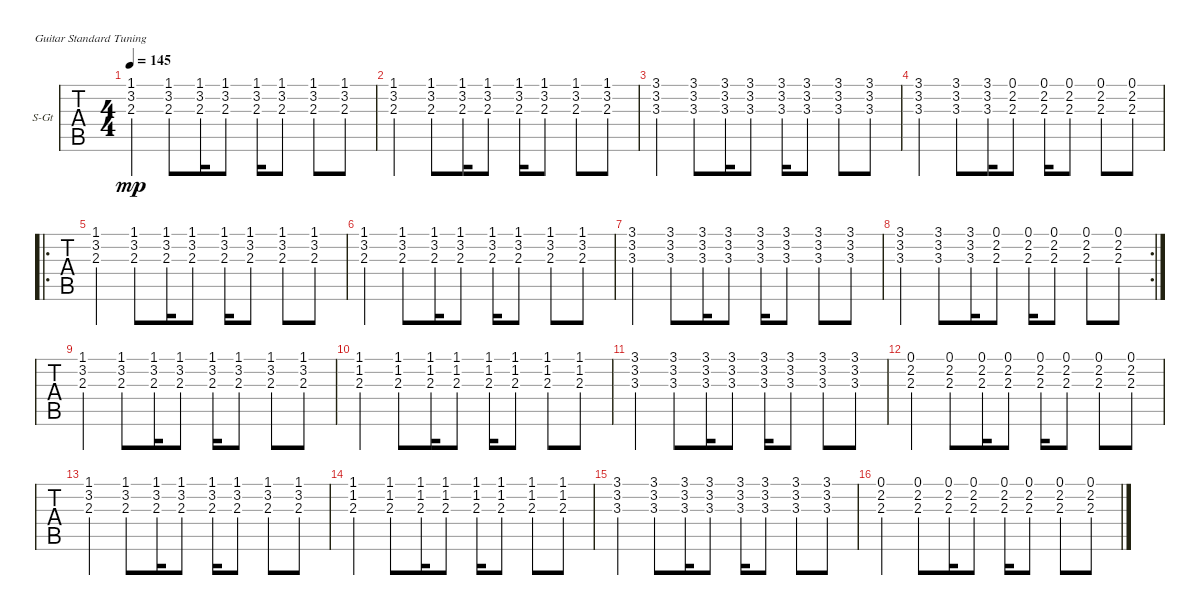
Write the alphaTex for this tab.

\defaultSystemsLayout 4
\bracketExtendMode groupsimilarinstruments
\firstSystemTrackNameOrientation horizontal
\otherSystemsTrackNameOrientation horizontal
\track ("Steel Guitar" "S-Gt") {instrument acousticguitarsteel}
\staff {tabs}
\tuning (E4 B3 G3 D3 A2 E2)
\ts (4 4)
\tempo 145
\clef g2
\ks c
(1.1 3.2 2.3).4{dy mp instrument acousticguitarsteel} (1.1 3.2 2.3).8 (1.1 3.2 2.3).16 (1.1 3.2 2.3).8 (1.1 3.2 2.3).16 (1.1 3.2 2.3).8 (1.1 3.2 2.3).8 (1.1 3.2 2.3).8 |
(1.1 3.2 2.3).4 (1.1 3.2 2.3).8 (1.1 3.2 2.3).16 (1.1 3.2 2.3).8 (1.1 3.2 2.3).16 (1.1 3.2 2.3).8 (1.1 3.2 2.3).8 (1.1 3.2 2.3).8 |
(3.1 3.2 3.3).4 (3.1 3.2 3.3).8 (3.1 3.2 3.3).16 (3.1 3.2 3.3).8 (3.1 3.2 3.3).16 (3.1 3.2 3.3).8 (3.1 3.2 3.3).8 (3.1 3.2 3.3).8 |
(3.1 3.2 3.3).4 (3.1 3.2 3.3).8 (3.1 3.2 3.3).16 (0.1 2.2 2.3).8 (0.1 2.2 2.3).16 (0.1 2.2 2.3).8 (0.1 2.2 2.3).8 (0.1 2.2 2.3).8 |
\ro
(1.1 3.2 2.3).4 (1.1 3.2 2.3).8 (1.1 3.2 2.3).16 (1.1 3.2 2.3).8 (1.1 3.2 2.3).16 (1.1 3.2 2.3).8 (1.1 3.2 2.3).8 (1.1 3.2 2.3).8 |
(1.1 3.2 2.3).4 (1.1 3.2 2.3).8 (1.1 3.2 2.3).16 (1.1 3.2 2.3).8 (1.1 3.2 2.3).16 (1.1 3.2 2.3).8 (1.1 3.2 2.3).8 (1.1 3.2 2.3).8 |
(3.1 3.2 3.3).4 (3.1 3.2 3.3).8 (3.1 3.2 3.3).16 (3.1 3.2 3.3).8 (3.1 3.2 3.3).16 (3.1 3.2 3.3).8 (3.1 3.2 3.3).8 (3.1 3.2 3.3).8 |
\rc 2
(3.1 3.2 3.3).4 (3.1 3.2 3.3).8 (3.1 3.2 3.3).16 (0.1 2.2 2.3).8 (0.1 2.2 2.3).16 (0.1 2.2 2.3).8 (0.1 2.2 2.3).8 (0.1 2.2 2.3).8 |
(1.1 3.2 2.3).4 (1.1 3.2 2.3).8 (1.1 3.2 2.3).16 (1.1 3.2 2.3).8 (1.1 3.2 2.3).16 (1.1 3.2 2.3).8 (1.1 3.2 2.3).8 (1.1 3.2 2.3).8 |
(1.1 1.2 2.3).4 (1.1 1.2 2.3).8 (1.1 1.2 2.3).16 (1.1 1.2 2.3).8 (1.1 1.2 2.3).16 (1.1 1.2 2.3).8 (1.1 1.2 2.3).8 (1.1 1.2 2.3).8 |
(3.1 3.2 3.3).4 (3.1 3.2 3.3).8 (3.1 3.2 3.3).16 (3.1 3.2 3.3).8 (3.1 3.2 3.3).16 (3.1 3.2 3.3).8 (3.1 3.2 3.3).8 (3.1 3.2 3.3).8 |
(0.1 2.2 2.3).4 (0.1 2.2 2.3).8 (0.1 2.2 2.3).16 (0.1 2.2 2.3).8 (0.1 2.2 2.3).16 (0.1 2.2 2.3).8 (0.1 2.2 2.3).8 (0.1 2.2 2.3).8 |
(1.1 3.2 2.3).4 (1.1 3.2 2.3).8 (1.1 3.2 2.3).16 (1.1 3.2 2.3).8 (1.1 3.2 2.3).16 (1.1 3.2 2.3).8 (1.1 3.2 2.3).8 (1.1 3.2 2.3).8 |
(1.1 1.2 2.3).4 (1.1 1.2 2.3).8 (1.1 1.2 2.3).16 (1.1 1.2 2.3).8 (1.1 1.2 2.3).16 (1.1 1.2 2.3).8 (1.1 1.2 2.3).8 (1.1 1.2 2.3).8 |
(3.1 3.2 3.3).4 (3.1 3.2 3.3).8 (3.1 3.2 3.3).16 (3.1 3.2 3.3).8 (3.1 3.2 3.3).16 (3.1 3.2 3.3).8 (3.1 3.2 3.3).8 (3.1 3.2 3.3).8 |
(0.1 2.2 2.3).4 (0.1 2.2 2.3).8 (0.1 2.2 2.3).16 (0.1 2.2 2.3).8 (0.1 2.2 2.3).16 (0.1 2.2 2.3).8 (0.1 2.2 2.3).8 (0.1 2.2 2.3).8
